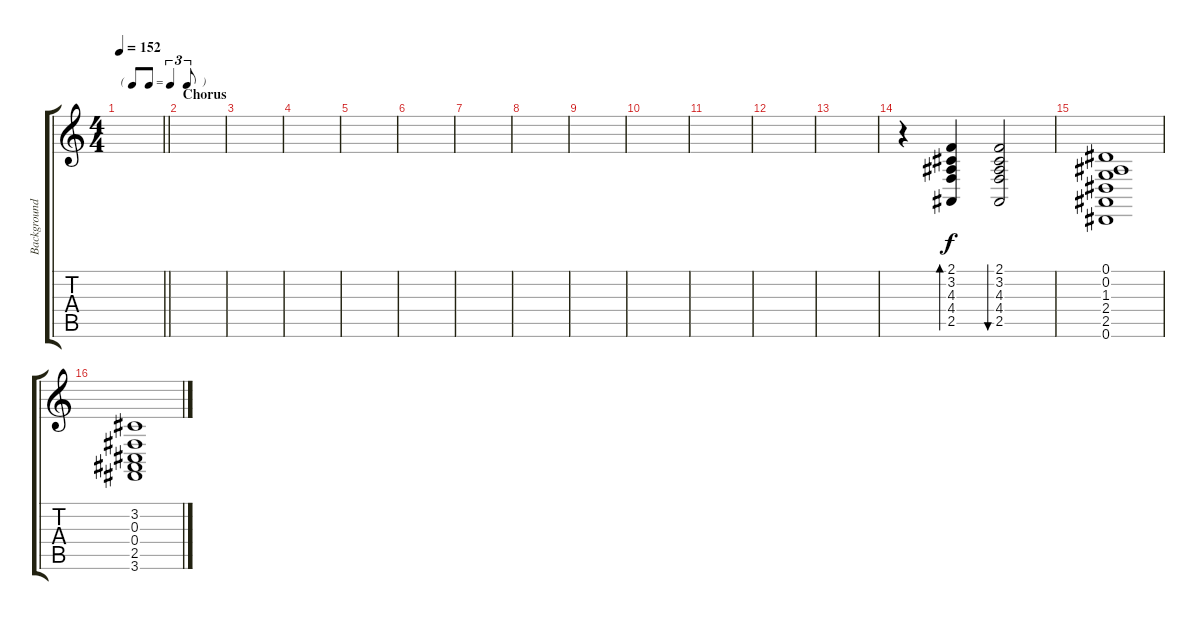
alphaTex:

\track ("Background 2" "Background") {instrument accordion}
\staff {score tabs}
\tuning (Eb4 Bb3 Gb3 Db3 Ab2 Eb2) {hide}
\ts (4 4)
\tf triplet8th
\tempo 152
\clef g2
\barLineRight lightlight
\ks c
|
\section ("" "Chorus")
|
|
|
|
|
|
|
|
|
|
|
|
r.4 (2.1 3.2 4.3 4.4 2.5).4{bd 60} (2.1 3.2 4.3 4.4 2.5).2{bu 60} |
(0.1 0.2 1.3 2.4 2.5 0.6).1 |
(3.2 0.3 0.4 2.5 3.6).1
